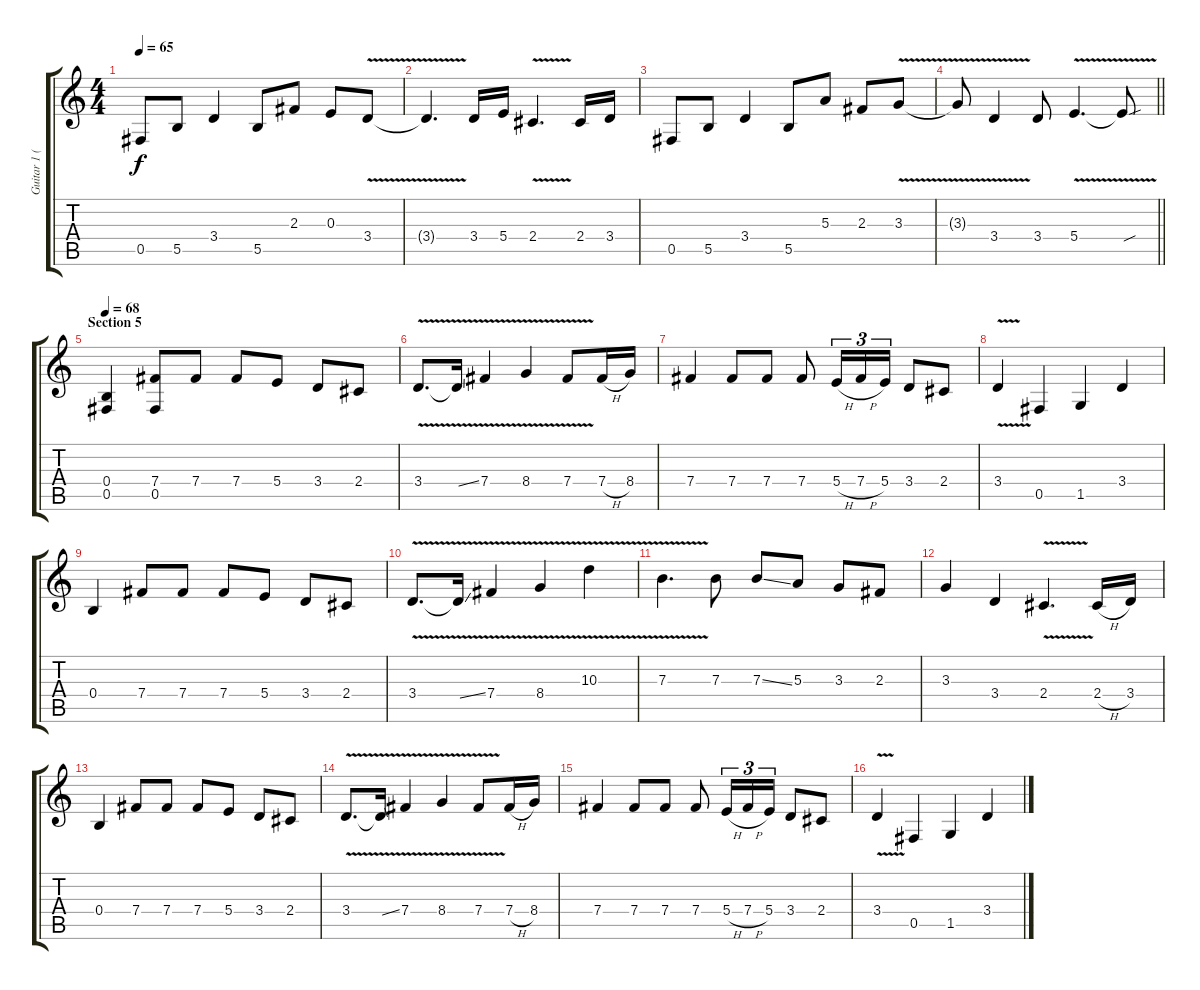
\track ("Guitar 1 (Distortion)" "Guitar 1 (") {instrument distortionguitar}
\staff {score tabs}
\tuning (Db4 Ab3 E3 B2 Gb2 Db2) {hide}
\ts (4 4)
\tempo 65
\clef g2
\ks c
0.5.8{dy f} 5.5.8 3.4.4 5.5.8 2.3.8 0.3.8 3.4{v}.8 |
3.4{t}.4{d} 3.4.16 5.4.16 2.4{v}.4{d} 2.4.16 3.4.16 |
0.5.8 5.5.8 3.4.4 5.5.8 5.3.8 2.3.8 3.3{v}.8 |
\barLineRight lightlight
3.3{t}.8 3.4{v}.4 3.4.8 5.4{v}.4{d} 5.4{sou t}.8 |
\section ("" "Section 5")
\tempo 68
(0.4 0.5).4 (7.4 0.5).8 7.4.8 7.4.8 5.4.8 3.4.8 2.4.8 |
3.4{v}.8{d} 3.4{ss t}.16 7.4{v}.4 8.4{v}.4 7.4{v}.8 7.4{h}.16 8.4.16 |
7.4.4 7.4.8 7.4.8 7.4.8 5.4{h}.16{tu (3 2)} 7.4{h}.16{tu (3 2)} 5.4.16{tu (3 2)} 3.4.8 2.4.8 |
3.4{v}.4 0.5.4 1.5.4 3.4.4 |
0.4.4 7.4.8 7.4.8 7.4.8 5.4.8 3.4.8 2.4.8 |
3.4{v}.8{d} 3.4{ss t}.16 7.4{v}.4 8.4{v}.4 10.3{v}.4 |
7.3{v}.4{d} 7.3.8 7.3{ss}.8 5.3.8 3.3.8 2.3.8 |
3.3.4 3.4.4 2.4{v}.4{d} 2.4{h}.16 3.4.16 |
0.4.4 7.4.8 7.4.8 7.4.8 5.4.8 3.4.8 2.4.8 |
3.4{v}.8{d} 3.4{ss t}.16 7.4{v}.4 8.4{v}.4 7.4{v}.8 7.4{h}.16 8.4.16 |
7.4.4 7.4.8 7.4.8 7.4.8 5.4{h}.16{tu (3 2)} 7.4{h}.16{tu (3 2)} 5.4.16{tu (3 2)} 3.4.8 2.4.8 |
3.4{v}.4 0.5.4 1.5.4 3.4.4
